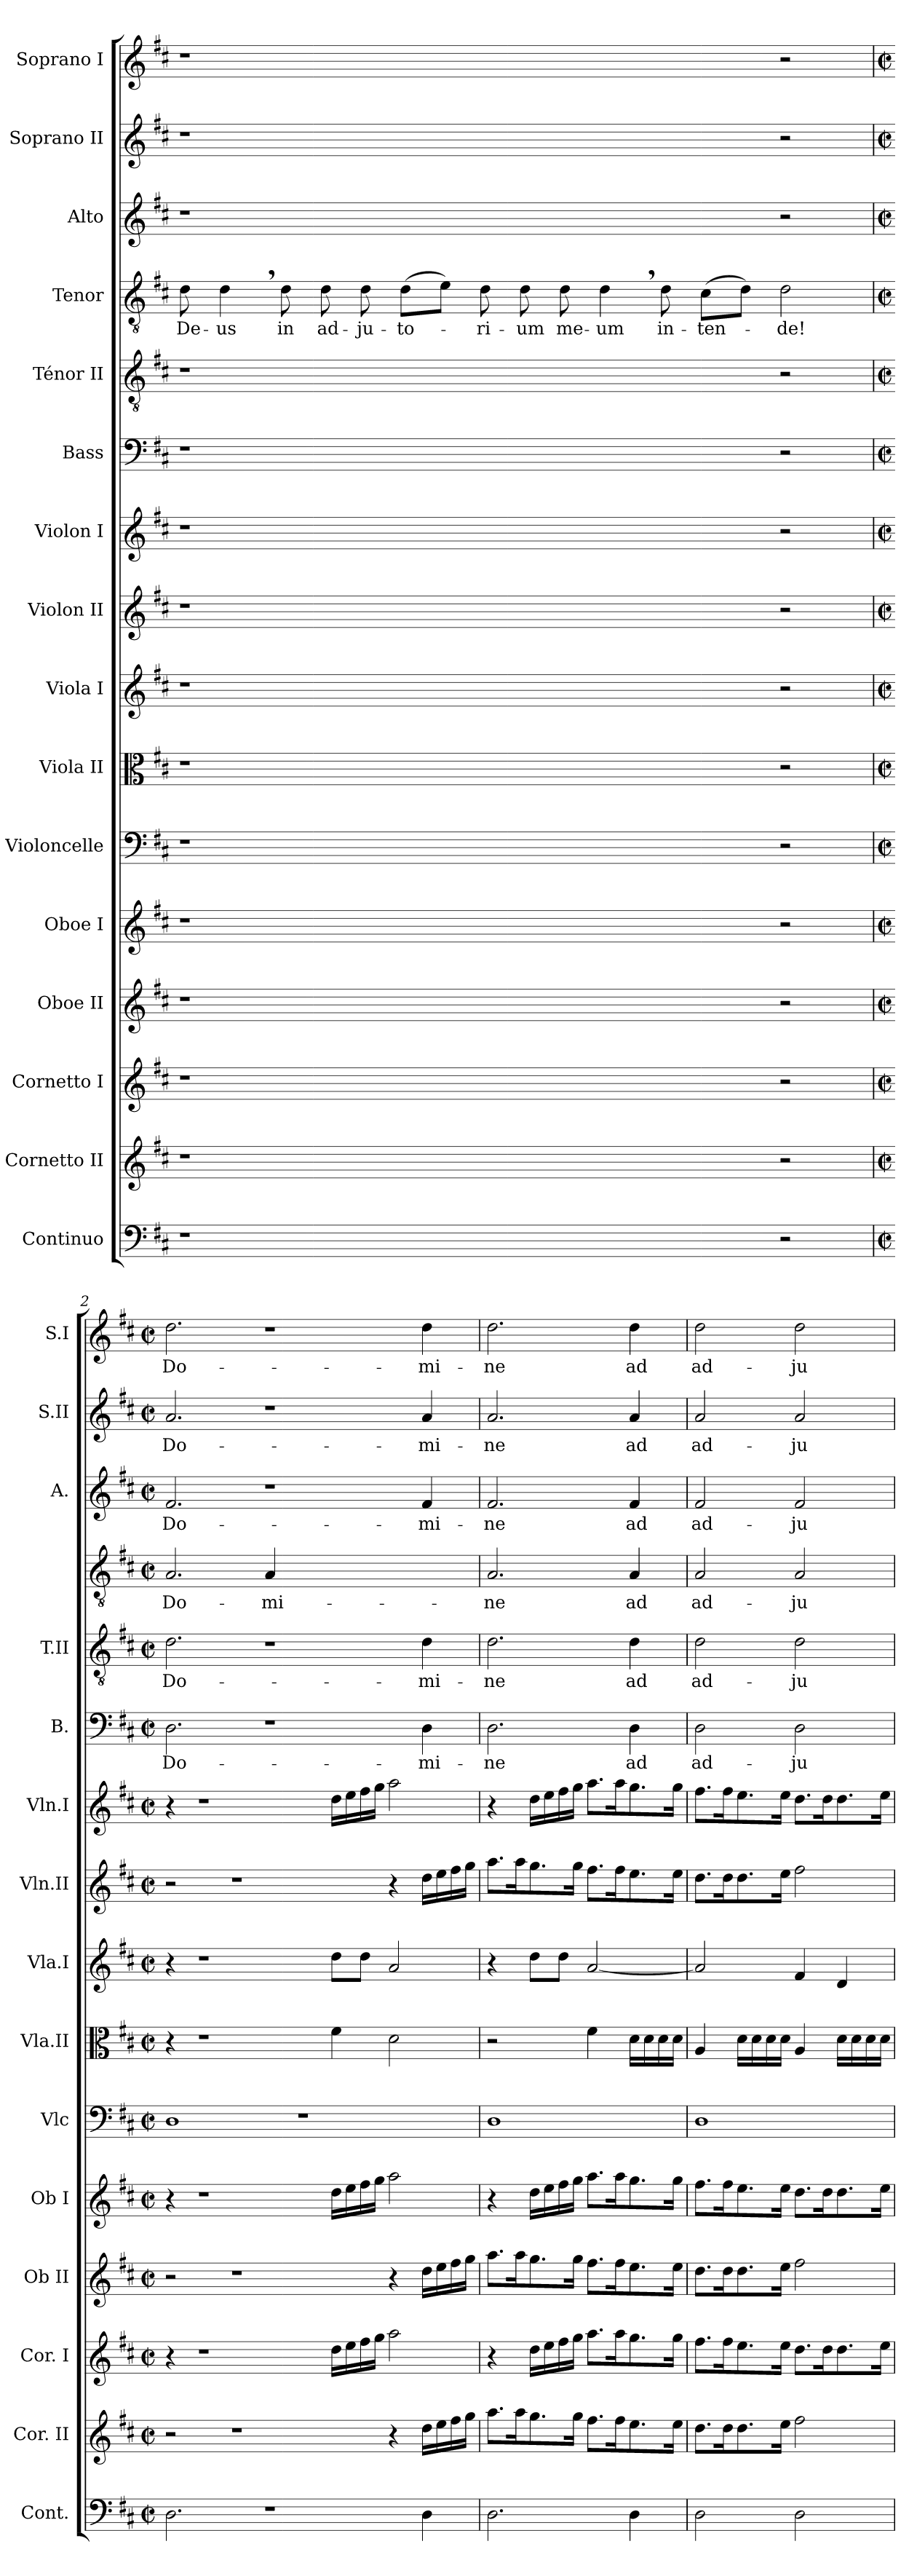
**kern	**kern	**kern	**kern	**kern	**kern	**kern	**kern	**kern	**kern	**kern	**text	**kern	**text	**kern	**text	**kern	**text	**kern	**text	**kern	**text
*part16	*part15	*part14	*part13	*part12	*part11	*part10	*part9	*part8	*part7	*part6	*part6	*part5	*part5	*part4	*part4	*part3	*part3	*part2	*part2	*part1	*part1
*staff16	*staff15	*staff14	*staff13	*staff12	*staff11	*staff10	*staff9	*staff8	*staff7	*staff6	*staff6	*staff5	*staff5	*staff4	*staff4	*staff3	*staff3	*staff2	*staff2	*staff1	*staff1
*I"Continuo	*I"Cornetto II	*I"Cornetto I	*I"Oboe II	*I"Oboe I	*I"Violoncelle	*I"Viola II	*I"Viola I	*I"Violon II	*I"Violon I	*I"Bass	*	*I"Ténor II	*	*I"Tenor	*	*I"Alto	*	*I"Soprano II	*	*I"Soprano I	*
*I'Cont.	*I'Cor. II	*I'Cor. I	*I'Ob II	*I'Ob I	*I'Vlc	*I'Vla.II	*I'Vla.I	*I'Vln.II	*I'Vln.I	*I'B.	*	*I'T.II	*	*	*	*I'A.	*	*I'S.II	*	*I'S.I	*
*stria5	*stria5	*stria5	*stria5	*stria5	*stria5	*stria5	*stria5	*stria5	*stria5	*stria5	*	*stria5	*	*	*	*	*	*	*	*	*
*clefF4	*clefG2	*clefG2	*clefG2	*clefG2	*clefF4	*clefC3	*clefG2	*clefG2	*clefG2	*clefF4	*	*clefGv2	*	*clefGv2	*	*clefG2	*	*clefG2	*	*clefG2	*
*k[f#c#]	*k[f#c#]	*k[f#c#]	*k[f#c#]	*k[f#c#]	*k[f#c#]	*k[f#c#]	*k[f#c#]	*k[f#c#]	*k[f#c#]	*k[f#c#]	*	*k[f#c#]	*	*k[f#c#]	*	*k[f#c#]	*	*k[f#c#]	*	*k[f#c#]	*
=1	=1	=1	=1	=1	=1	=1	=1	=1	=1	=1	=1	=1	=1	=1	=1	=1	=1	=1	=1	=1	=1
!	!	!	!	!	!	!	!	!	!	!	!	!	!	!	!LO:LY:b	!	!	!	!	!	!
1r	1r	1r	1r	1r	1r	1r	1r	1r	1r	1r	.	1r	.	8d\	De-	1r	.	1r	.	1r	.
!	!	!	!	!	!	!	!	!	!	!	!	!	!	!	!LO:LY:b	!	!	!	!	!	!
.	.	.	.	.	.	.	.	.	.	.	.	.	.	4d,\	-us	.	.	.	.	.	.
!	!	!	!	!	!	!	!	!	!	!	!	!	!	!	!LO:LY:b	!	!	!	!	!	!
.	.	.	.	.	.	.	.	.	.	.	.	.	.	8d\	in	.	.	.	.	.	.
!	!	!	!	!	!	!	!	!	!	!	!	!	!	!	!LO:LY:b	!	!	!	!	!	!
.	.	.	.	.	.	.	.	.	.	.	.	.	.	8d\	ad-	.	.	.	.	.	.
!	!	!	!	!	!	!	!	!	!	!	!	!	!	!	!LO:LY:b	!	!	!	!	!	!
.	.	.	.	.	.	.	.	.	.	.	.	.	.	8d\	-ju-	.	.	.	.	.	.
!	!	!	!	!	!	!	!	!	!	!	!	!	!	!	!LO:LY:b	!	!	!	!	!	!
.	.	.	.	.	.	.	.	.	.	.	.	.	.	(8d\L	-to-	.	.	.	.	.	.
.	.	.	.	.	.	.	.	.	.	.	.	.	.	8e\J)	.	.	.	.	.	.	.
!	!	!	!	!	!	!	!	!	!	!	!	!	!	!	!LO:LY:b	!	!	!	!	!	!
1ryy	1ryy	1ryy	1ryy	1ryy	1ryy	1ryy	1ryy	1ryy	1ryy	1ryy	.	1ryy	.	8d\	-ri-	1ryy	.	1ryy	.	1ryy	.
!	!	!	!	!	!	!	!	!	!	!	!	!	!	!	!LO:LY:b	!	!	!	!	!	!
.	.	.	.	.	.	.	.	.	.	.	.	.	.	8d\	-um	.	.	.	.	.	.
!	!	!	!	!	!	!	!	!	!	!	!	!	!	!	!LO:LY:b	!	!	!	!	!	!
.	.	.	.	.	.	.	.	.	.	.	.	.	.	8d\	me-	.	.	.	.	.	.
!	!	!	!	!	!	!	!	!	!	!	!	!	!	!	!LO:LY:b	!	!	!	!	!	!
.	.	.	.	.	.	.	.	.	.	.	.	.	.	4d,\	-um	.	.	.	.	.	.
!	!	!	!	!	!	!	!	!	!	!	!	!	!	!	!LO:LY:b	!	!	!	!	!	!
.	.	.	.	.	.	.	.	.	.	.	.	.	.	8d\	in-	.	.	.	.	.	.
!	!	!	!	!	!	!	!	!	!	!	!	!	!	!	!LO:LY:b	!	!	!	!	!	!
.	.	.	.	.	.	.	.	.	.	.	.	.	.	(8c#\L	-ten-	.	.	.	.	.	.
.	.	.	.	.	.	.	.	.	.	.	.	.	.	8d\J)	.	.	.	.	.	.	.
!	!	!	!	!	!	!	!	!	!	!	!	!	!	!	!LO:LY:b	!	!	!	!	!	!
2r	2r	2r	2r	2r	2r	2r	2r	2r	2r	2r	.	2r	.	2d\	-de!	2r	.	2r	.	2r	.
!!LO:PB:g=z
=2	=2	=2	=2	=2	=2	=2	=2	=2	=2	=2	=2	=2	=2	=2	=2	=2	=2	=2	=2	=2	=2
*M2/2	*M2/2	*M2/2	*M2/2	*M2/2	*M2/2	*M2/2	*M2/2	*M2/2	*M2/2	*M2/2	*	*M2/2	*	*M2/2	*	*M2/2	*	*M2/2	*	*M2/2	*
*met(c|)	*met(c|)	*met(c|)	*met(c|)	*met(c|)	*met(c|)	*met(c|)	*met(c|)	*met(c|)	*met(c|)	*met(c|)	*	*met(c|)	*	*met(c|)	*	*met(c|)	*	*met(c|)	*	*met(c|)	*
*	*	*	*	*	*	*	*	*	*	*	*	*	*	*	*	*	*	*	*	*MM120	*
!	!	!	!	!	!	!	!	!	!	!	!LO:LY:b	!	!LO:LY:b	!	!LO:LY:b	!	!LO:LY:b	!	!LO:LY:b	!	!LO:LY:b
2.D\	2r	4r	2r	4r	1D	4r	4r	2r	4r	2.D\	Do-	2.d\	Do-	2.A/	Do-	2.f#/	Do-	2.a/	Do-	2.dd\	Do-
.	.	1r	.	1r	.	1r	1r	.	1r	.	.	.	.	.	.	.	.	.	.	.	.
.	1r	.	1r	.	.	.	.	1r	.	.	.	.	.	.	.	.	.	.	.	.	.
!	!	!	!	!	!	!	!	!	!	!	!	!	!	!	!LO:LY:b	!	!	!	!	!	!
1r	.	.	.	.	.	.	.	.	.	1r	.	1r	.	4A/	-mi-	1r	.	1r	.	1r	.
.	.	.	.	.	1r	.	.	.	.	.	.	.	.	1ryy	.	.	.	.	.	.	.
.	.	16dd\LL	.	16dd\LL	.	4f#\	8dd\L	.	16dd\LL	.	.	.	.	.	.	.	.	.	.	.	.
.	.	16ee\	.	16ee\	.	.	.	.	16ee\	.	.	.	.	.	.	.	.	.	.	.	.
.	.	16ff#\	.	16ff#\	.	.	8dd\J	.	16ff#\	.	.	.	.	.	.	.	.	.	.	.	.
.	.	16gg\JJ	.	16gg\JJ	.	.	.	.	16gg\JJ	.	.	.	.	.	.	.	.	.	.	.	.
.	4r	2aa\	4r	2aa\	.	2d\	2a/	4r	2aa\	.	.	.	.	.	.	.	.	.	.	.	.
!	!	!	!	!	!	!	!	!	!	!	!LO:LY:b	!	!LO:LY:b	!	!	!	!LO:LY:b	!	!LO:LY:b	!	!LO:LY:b
4D\	16dd\LL	.	16dd\LL	.	.	.	.	16dd\LL	.	4D\	-mi-	4d\	-mi-	.	.	4f#/	-mi-	4a/	-mi-	4dd\	-mi-
.	16ee\	.	16ee\	.	.	.	.	16ee\	.	.	.	.	.	.	.	.	.	.	.	.	.
.	16ff#\	.	16ff#\	.	.	.	.	16ff#\	.	.	.	.	.	.	.	.	.	.	.	.	.
.	16gg\JJ	.	16gg\JJ	.	.	.	.	16gg\JJ	.	.	.	.	.	.	.	.	.	.	.	.	.
=3	=3	=3	=3	=3	=3	=3	=3	=3	=3	=3	=3	=3	=3	=3	=3	=3	=3	=3	=3	=3	=3
!	!	!	!	!	!	!	!	!	!	!	!LO:LY:b	!	!LO:LY:b	!	!LO:LY:b	!	!LO:LY:b	!	!LO:LY:b	!	!LO:LY:b
2.D\	8.aa\L	4r	8.aa\L	4r	1D	2r	4r	8.aa\L	4r	2.D\	-ne	2.d\	-ne	2.A/	-ne	2.f#/	-ne	2.a/	-ne	2.dd\	-ne
.	16aa\K	.	16aa\K	.	.	.	.	16aa\K	.	.	.	.	.	.	.	.	.	.	.	.	.
.	8.gg\	16dd\LL	8.gg\	16dd\LL	.	.	8dd\L	8.gg\	16dd\LL	.	.	.	.	.	.	.	.	.	.	.	.
.	.	16ee\	.	16ee\	.	.	.	.	16ee\	.	.	.	.	.	.	.	.	.	.	.	.
.	.	16ff#\	.	16ff#\	.	.	8dd\J	.	16ff#\	.	.	.	.	.	.	.	.	.	.	.	.
.	16gg\Jk	16gg\JJ	16gg\Jk	16gg\JJ	.	.	.	16gg\Jk	16gg\JJ	.	.	.	.	.	.	.	.	.	.	.	.
.	8.ff#\L	8.aa\L	8.ff#\L	8.aa\L	.	4f#\	[2a/	8.ff#\L	8.aa\L	.	.	.	.	.	.	.	.	.	.	.	.
.	16ff#\K	16aa\K	16ff#\K	16aa\K	.	.	.	16ff#\K	16aa\K	.	.	.	.	.	.	.	.	.	.	.	.
!	!	!	!	!	!	!	!	!	!	!	!LO:LY:b	!	!LO:LY:b	!	!LO:LY:b	!	!LO:LY:b	!	!LO:LY:b	!	!LO:LY:b
4D\	8.ee\	8.gg\	8.ee\	8.gg\	.	16d\LL	.	8.ee\	8.gg\	4D\	ad	4d\	ad	4A/	ad	4f#/	ad	4a/	ad	4dd\	ad
.	.	.	.	.	.	16d\	.	.	.	.	.	.	.	.	.	.	.	.	.	.	.
.	.	.	.	.	.	16d\	.	.	.	.	.	.	.	.	.	.	.	.	.	.	.
.	16ee\Jk	16gg\Jk	16ee\Jk	16gg\Jk	.	16d\JJ	.	16ee\Jk	16gg\Jk	.	.	.	.	.	.	.	.	.	.	.	.
=4	=4	=4	=4	=4	=4	=4	=4	=4	=4	=4	=4	=4	=4	=4	=4	=4	=4	=4	=4	=4	=4
!	!	!	!	!	!	!	!	!	!	!	!LO:LY:b	!	!LO:LY:b	!	!LO:LY:b	!	!LO:LY:b	!	!LO:LY:b	!	!LO:LY:b
2D\	8.dd\L	8.ff#\L	8.dd\L	8.ff#\L	1D	4A/	2a/]	8.dd\L	8.ff#\L	2D\	ad-	2d\	ad-	2A/	ad-	2f#/	ad-	2a/	ad-	2dd\	ad-
.	16dd\K	16ff#\K	16dd\K	16ff#\K	.	.	.	16dd\K	16ff#\K	.	.	.	.	.	.	.	.	.	.	.	.
.	8.dd\	8.ee\	8.dd\	8.ee\	.	16d\LL	.	8.dd\	8.ee\	.	.	.	.	.	.	.	.	.	.	.	.
.	.	.	.	.	.	16d\	.	.	.	.	.	.	.	.	.	.	.	.	.	.	.
.	.	.	.	.	.	16d\	.	.	.	.	.	.	.	.	.	.	.	.	.	.	.
.	16ee\Jk	16ee\Jk	16ee\Jk	16ee\Jk	.	16d\JJ	.	16ee\Jk	16ee\Jk	.	.	.	.	.	.	.	.	.	.	.	.
!	!	!	!	!	!	!	!	!	!	!	!LO:LY:b	!	!LO:LY:b	!	!LO:LY:b	!	!LO:LY:b	!	!LO:LY:b	!	!LO:LY:b
2D\	2ff#\	8.dd\L	2ff#\	8.dd\L	.	4A/	4f#/	2ff#\	8.dd\L	2D\	-ju-	2d\	-ju-	2A/	-ju-	2f#/	-ju-	2a/	-ju-	2dd\	-ju-
.	.	16dd\K	.	16dd\K	.	.	.	.	16dd\K	.	.	.	.	.	.	.	.	.	.	.	.
.	.	8.dd\	.	8.dd\	.	16d\LL	4d/	.	8.dd\	.	.	.	.	.	.	.	.	.	.	.	.
.	.	.	.	.	.	16d\	.	.	.	.	.	.	.	.	.	.	.	.	.	.	.
.	.	.	.	.	.	16d\	.	.	.	.	.	.	.	.	.	.	.	.	.	.	.
.	.	16ee\Jk	.	16ee\Jk	.	16d\JJ	.	.	16ee\Jk	.	.	.	.	.	.	.	.	.	.	.	.
=	=	=	=	=	=	=	=	=	=	=	=	=	=	=	=	=	=	=	=	=	=
*-	*-	*-	*-	*-	*-	*-	*-	*-	*-	*-	*-	*-	*-	*-	*-	*-	*-	*-	*-	*-	*-
